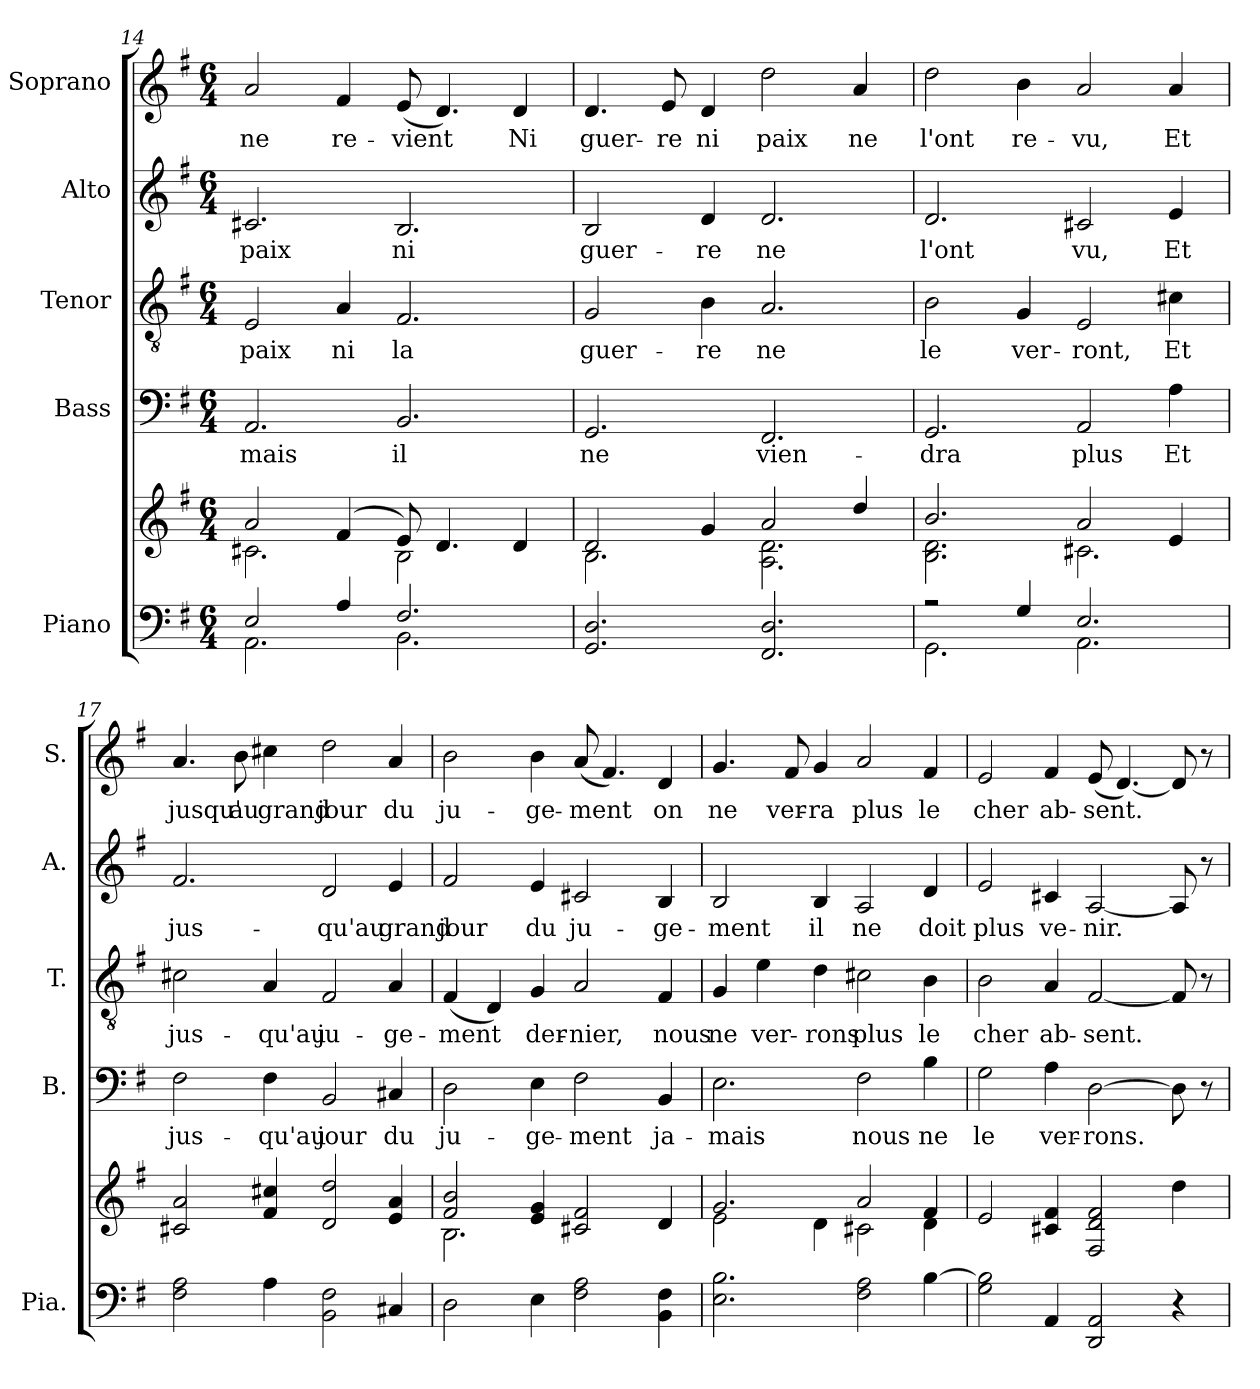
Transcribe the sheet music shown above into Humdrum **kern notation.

**kern	**kern	**kern	**text	**kern	**text	**kern	**text	**kern	**text
*part5	*part5	*part4	*part4	*part3	*part3	*part2	*part2	*part1	*part1
*staff6	*staff5	*staff4	*staff4	*staff3	*staff3	*staff2	*staff2	*staff1	*staff1
*I"Piano	*	*I"Bass	*	*I"Tenor	*	*I"Alto	*	*I"Soprano	*
*I'Pia.	*	*I'B.	*	*I'T.	*	*I'A.	*	*I'S.	*
!!LO:PB:g=z
*clefF4	*clefG2	*clefF4	*	*clefGv2	*	*clefG2	*	*clefG2	*
*k[f#]	*k[f#]	*k[f#]	*	*k[f#]	*	*k[f#]	*	*k[f#]	*
*M6/4	*M6/4	*M6/4	*	*M6/4	*	*M6/4	*	*M6/4	*
=14	=14	=14	=14	=14	=14	=14	=14	=14	=14
*^	*^	*	*	*	*	*	*	*	*
!	!	!	!	!	!LO:LY:b	!	!LO:LY:b	!	!LO:LY:b	!	!LO:LY:b
2E/	2.AA\	2a/	2.c#X\	2.AA/	-mais	2E/	paix	2.c#X/	paix	2a/	ne
!	!	!	!	!	!	!	!LO:LY:b	!	!	!	!LO:LY:b
4A/	.	(>4f#/	.	.	.	4A/	ni	.	.	4f#/	re-
!	!	!	!	!	!LO:LY:b	!	!LO:LY:b	!	!LO:LY:b	!	!LO:LY:b
2.F#/	2.BB\	8e/)	2B\	2.BB/	il	2.F#/	la	2.B/	ni	(<8e/	-vient
.	.	4.d/	.	.	.	.	.	.	.	4.d/)	.
!	!	!	!	!	!	!	!	!	!	!	!LO:LY:b
.	.	4d/	4ryy	.	.	.	.	.	.	4d/	Ni
*v	*v	*	*	*	*	*	*	*	*	*	*
=15	=15	=15	=15	=15	=15	=15	=15	=15	=15	=15
!	!	!	!	!LO:LY:b	!	!LO:LY:b	!	!LO:LY:b	!	!LO:LY:b
2.GG/ 2.D/	2d/	2.B\	2.GG/	ne	2G/	guer-	2B/	guer-	4.d/	guer-
!	!	!	!	!	!	!	!	!	!	!LO:LY:b
.	.	.	.	.	.	.	.	.	8e/	-re
!	!	!	!	!	!	!LO:LY:b	!	!LO:LY:b	!	!LO:LY:b
.	4g/	.	.	.	4B\	-re	4d/	-re	4d/	ni
!	!	!	!	!LO:LY:b	!	!LO:LY:b	!	!LO:LY:b	!	!LO:LY:b
2.FF#/ 2.D/	2a/	2.A\ 2.d\	2.FF#/	vien-	2.A/	ne	2.d/	ne	2dd\	paix
!	!	!	!	!	!	!	!	!	!	!LO:LY:b
.	4dd/	.	.	.	.	.	.	.	4a/	ne
=16	=16	=16	=16	=16	=16	=16	=16	=16	=16	=16
*^	*	*	*	*	*	*	*	*	*	*
!	!	!	!	!	!LO:LY:b	!	!LO:LY:b	!	!LO:LY:b	!	!LO:LY:b
2r	2.GG\	2.b/	2.B\ 2.d\	2.GG/	-dra	2B\	le	2.d/	l'ont	2dd\	l'ont
!	!	!	!	!	!	!	!LO:LY:b	!	!	!	!LO:LY:b
4G/	.	.	.	.	.	4G/	ver-	.	.	4b\	re-
!	!	!	!	!	!LO:LY:b	!	!LO:LY:b	!	!LO:LY:b	!	!LO:LY:b
2.E/	2.AA\	2a/	2.c#X\	2AA/	plus	2E/	-ront,	2c#X/	vu,	2a/	-vu,
!	!	!	!	!	!LO:LY:b	!	!LO:LY:b	!	!LO:LY:b	!	!LO:LY:b
.	.	4e/	.	4A\	Et	4c#X\	Et	4e/	Et	4a/	Et
*v	*v	*	*	*	*	*	*	*	*	*	*
*	*v	*v	*	*	*	*	*	*	*	*
=17	=17	=17	=17	=17	=17	=17	=17	=17	=17
!	!	!	!LO:LY:b	!	!LO:LY:b	!	!LO:LY:b	!	!LO:LY:b
2F#\ 2A\	2c#X/ 2a/	2F#\	jus-	2c#X\	jus-	2.f#/	jus-	4.a/	jusqu'
!	!	!	!	!	!	!	!	!	!LO:LY:b
.	.	.	.	.	.	.	.	8b\	au
!	!	!	!LO:LY:b	!	!LO:LY:b	!	!	!	!LO:LY:b
4A\	4f#/ 4cc#X/	4F#\	-qu'au	4A/	-qu'au	.	.	4cc#X\	grand
!	!	!	!LO:LY:b	!	!LO:LY:b	!	!LO:LY:b	!	!LO:LY:b
2BB\ 2F#\	2d/ 2dd/	2BB/	jour	2F#/	ju-	2d/	-qu'au	2dd\	jour
!	!	!	!LO:LY:b	!	!LO:LY:b	!	!LO:LY:b	!	!LO:LY:b
4C#X/	4e/ 4a/	4C#X/	du	4A/	-ge-	4e/	grand	4a/	du
=18	=18	=18	=18	=18	=18	=18	=18	=18	=18
*	*^	*	*	*	*	*	*	*	*
!	!	!	!	!LO:LY:b	!	!LO:LY:b	!	!LO:LY:b	!	!LO:LY:b
2D\	2f#/ 2b/	2.B\	2D\	ju-	(<4F#/	-ment	2f#/	jour	2b\	ju-
.	.	.	.	.	4D/)	.	.	.	.	.
!	!	!	!	!LO:LY:b	!	!LO:LY:b	!	!LO:LY:b	!	!LO:LY:b
4E\	4e/ 4g/	.	4E\	-ge-	4G/	der-	4e/	du	4b\	-ge-
!	!	!	!	!LO:LY:b	!	!LO:LY:b	!	!LO:LY:b	!	!LO:LY:b
2F#\ 2A\	2c#X/ 2f#/	2.ryy	2F#\	-ment	2A/	-nier,	2c#X/	ju-	(<8a/	-ment
.	.	.	.	.	.	.	.	.	4.f#/)	.
!	!	!	!	!LO:LY:b	!	!LO:LY:b	!	!LO:LY:b	!	!LO:LY:b
4BB\ 4F#\	4d/	.	4BB/	ja-	4F#/	nous	4B/	-ge-	4d/	on
!!LO:LB:g=z
=19	=19	=19	=19	=19	=19	=19	=19	=19	=19	=19
!	!	!	!	!LO:LY:b	!	!LO:LY:b	!	!LO:LY:b	!	!LO:LY:b
2.E\ 2.B\	2.g/	2e\	2.E\	-mais	4G/	ne	2B/	-ment	4.g/	ne
!	!	!	!	!	!	!LO:LY:b	!	!	!	!
.	.	.	.	.	4e\	ver-	.	.	.	.
!	!	!	!	!	!	!	!	!	!	!LO:LY:b
.	.	.	.	.	.	.	.	.	8f#/	ver-
!	!	!	!	!	!	!LO:LY:b	!	!LO:LY:b	!	!LO:LY:b
.	.	4d\	.	.	4d\	-rons	4B/	il	4g/	-ra
!	!	!	!	!LO:LY:b	!	!LO:LY:b	!	!LO:LY:b	!	!LO:LY:b
2F#\ 2A\	2a/	2c#X\	2F#\	nous	2c#X\	plus	2A/	ne	2a/	plus
!	!	!	!	!LO:LY:b	!	!LO:LY:b	!	!LO:LY:b	!	!LO:LY:b
[4B\	4f#/	4d\	4B\	ne	4B\	le	4d/	doit	4f#/	le
=20	=20	=20	=20	=20	=20	=20	=20	=20	=20	=20
!	!	!	!	!LO:LY:b	!	!LO:LY:b	!	!LO:LY:b	!	!LO:LY:b
*	*v	*v	*	*	*	*	*	*	*	*
2G\ 2B\]	2e/	2G\	le	2B\	cher	2e/	plus	2e/	cher
!	!	!	!LO:LY:b	!	!LO:LY:b	!	!LO:LY:b	!	!LO:LY:b
4AA/	4c#X/ 4f#/	4A\	ver-	4A/	ab-	4c#X/	-ve-	4f#/	ab-
!	!	!	!LO:LY:b	!	!LO:LY:b	!	!LO:LY:b	!	!LO:LY:b
2DD/ 2AA/	2F#/ 2d/ 2f#/	[2D\	-rons.	[2F#/	-sent.	[2A/	-nir.	(<8e/	-sent.
.	.	.	.	.	.	.	.	[4.d/)	.
4r	4dd\	8D\]	.	8F#/]	.	8A/]	.	8d/]	.
.	.	8r	.	8r	.	8r	.	8r	.
=	=	=	=	=	=	=	=	=	=
*-	*-	*-	*-	*-	*-	*-	*-	*-	*-
